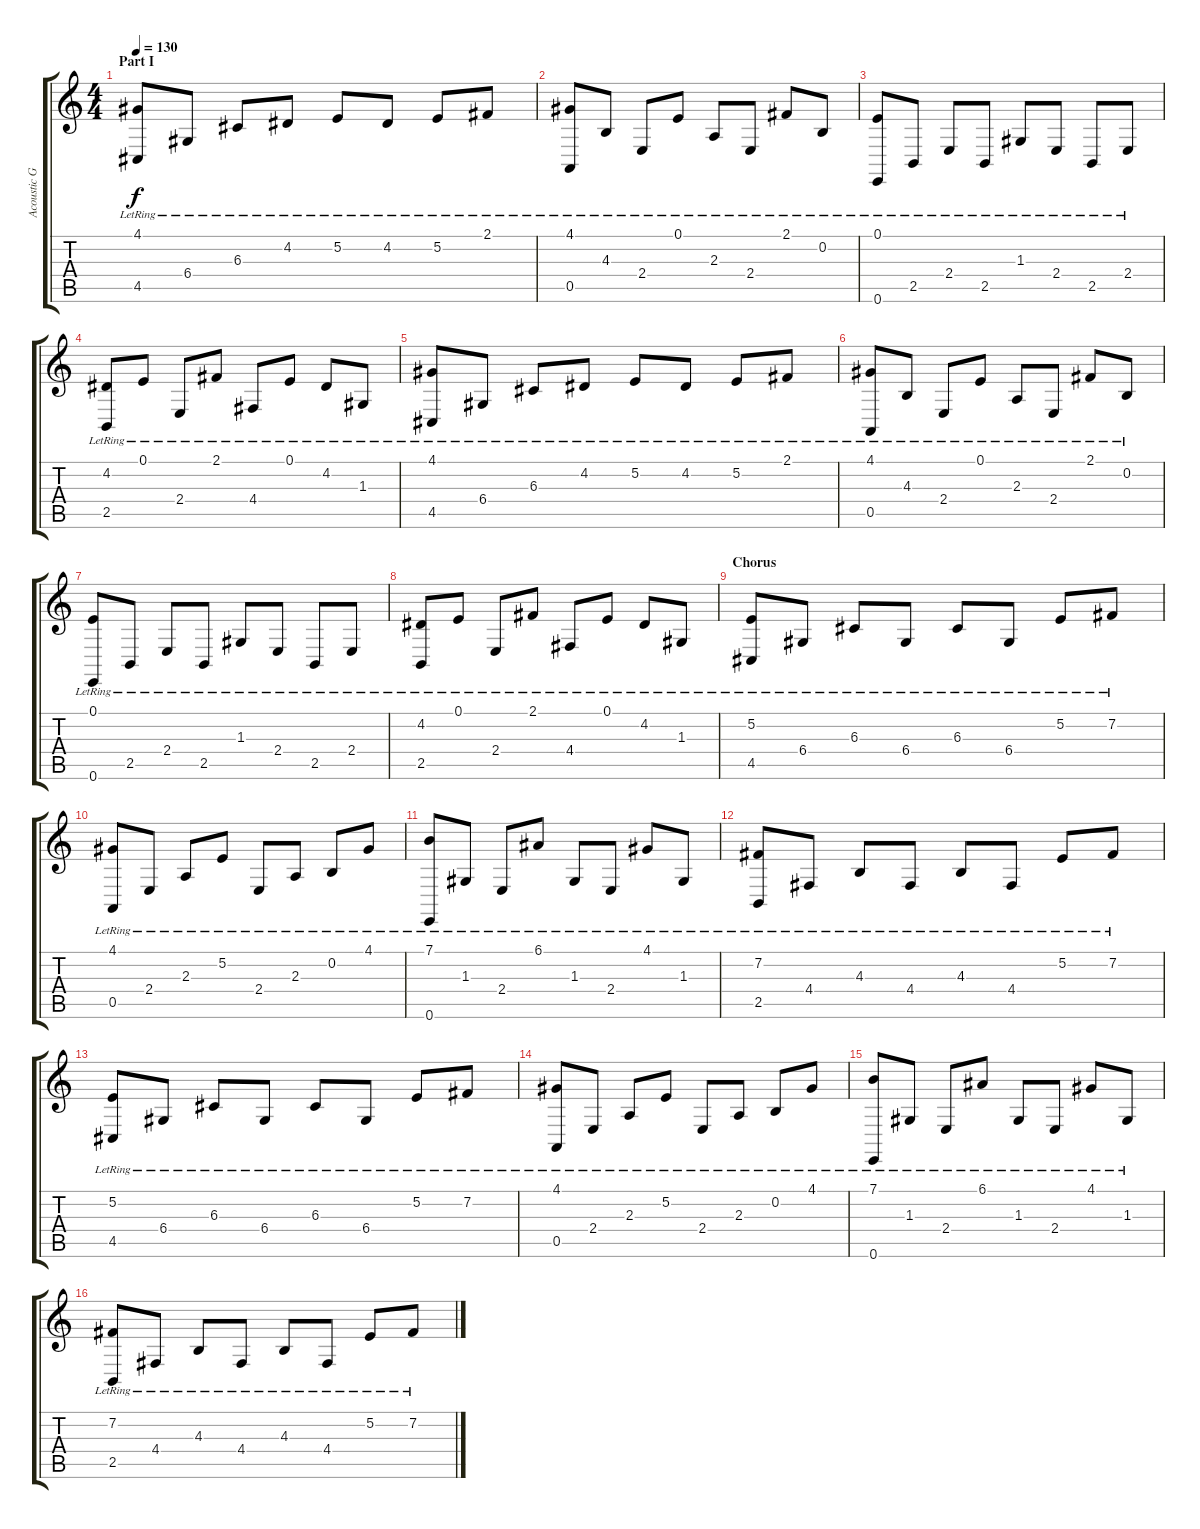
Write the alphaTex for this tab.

\track ("Acoustic Grand Piano" "Acoustic G") {instrument acousticgrandpiano}
\staff {score tabs}
\tuning (E4 B3 G3 D3 A2 E2) {hide}
\ts (4 4)
\section ("" "Part I")
\tempo 130
\clef g2
\ks c
(4.1{lr} 4.5{lr}).8{dy f} 6.4{lr}.8 6.3{lr}.8 4.2{lr}.8 5.2{lr}.8 4.2{lr}.8 5.2{lr}.8 2.1{lr}.8 |
(4.1{lr} 0.5{lr}).8 4.3{lr}.8 2.4{lr}.8 0.1{lr}.8 2.3{lr}.8 2.4{lr}.8 2.1{lr}.8 0.2{lr}.8 |
(0.1{lr} 0.6{lr}).8 2.5{lr}.8 2.4{lr}.8 2.5{lr}.8 1.3{lr}.8 2.4{lr}.8 2.5{lr}.8 2.4{lr}.8 |
(4.2{lr} 2.5{lr}).8 0.1{lr}.8 2.4{lr}.8 2.1{lr}.8 4.4{lr}.8 0.1{lr}.8 4.2{lr}.8 1.3{lr}.8 |
(4.1{lr} 4.5{lr}).8 6.4{lr}.8 6.3{lr}.8 4.2{lr}.8 5.2{lr}.8 4.2{lr}.8 5.2{lr}.8 2.1{lr}.8 |
(4.1{lr} 0.5{lr}).8 4.3{lr}.8 2.4{lr}.8 0.1{lr}.8 2.3{lr}.8 2.4{lr}.8 2.1{lr}.8 0.2{lr}.8 |
(0.1{lr} 0.6{lr}).8 2.5{lr}.8 2.4{lr}.8 2.5{lr}.8 1.3{lr}.8 2.4{lr}.8 2.5{lr}.8 2.4{lr}.8 |
(4.2{lr} 2.5{lr}).8 0.1{lr}.8 2.4{lr}.8 2.1{lr}.8 4.4{lr}.8 0.1{lr}.8 4.2{lr}.8 1.3{lr}.8 |
\section ("" "Chorus")
(5.2{lr} 4.5{lr}).8 6.4{lr}.8 6.3{lr}.8 6.4{lr}.8 6.3{lr}.8 6.4{lr}.8 5.2{lr}.8 7.2{lr}.8 |
(4.1{lr} 0.5{lr}).8 2.4{lr}.8 2.3{lr}.8 5.2{lr}.8 2.4{lr}.8 2.3{lr}.8 0.2{lr}.8 4.1{lr}.8 |
(7.1{lr} 0.6{lr}).8 1.3{lr}.8 2.4{lr}.8 6.1{lr}.8 1.3{lr}.8 2.4{lr}.8 4.1{lr}.8 1.3{lr}.8 |
(7.2{lr} 2.5{lr}).8 4.4{lr}.8 4.3{lr}.8 4.4{lr}.8 4.3{lr}.8 4.4{lr}.8 5.2{lr}.8 7.2{lr}.8 |
(5.2{lr} 4.5{lr}).8 6.4{lr}.8 6.3{lr}.8 6.4{lr}.8 6.3{lr}.8 6.4{lr}.8 5.2{lr}.8 7.2{lr}.8 |
(4.1{lr} 0.5{lr}).8 2.4{lr}.8 2.3{lr}.8 5.2{lr}.8 2.4{lr}.8 2.3{lr}.8 0.2{lr}.8 4.1{lr}.8 |
(7.1{lr} 0.6{lr}).8 1.3{lr}.8 2.4{lr}.8 6.1{lr}.8 1.3{lr}.8 2.4{lr}.8 4.1{lr}.8 1.3{lr}.8 |
(7.2{lr} 2.5{lr}).8 4.4{lr}.8 4.3{lr}.8 4.4{lr}.8 4.3{lr}.8 4.4{lr}.8 5.2{lr}.8 7.2{lr}.8
